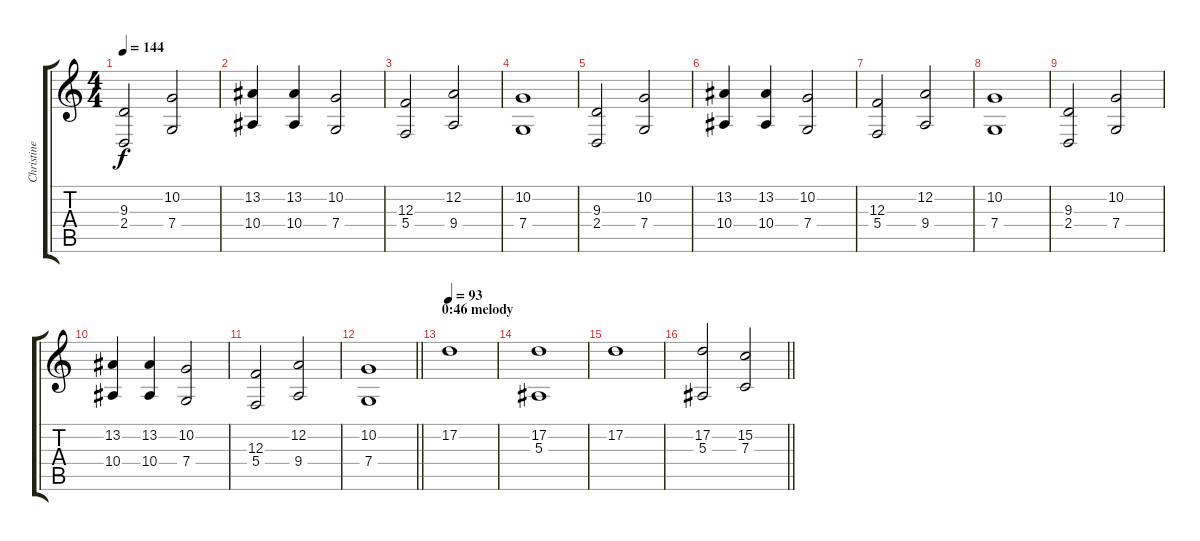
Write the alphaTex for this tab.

\track ("Christine S." "Christine ") {instrument synthstrings1}
\staff {score tabs}
\tuning (D4 A3 F3 C3 G2 D2) {hide}
\ts (4 4)
\tempo 144
\clef g2
\ks c
(9.3 2.4).2{dy f} (10.2 7.4).2 |
(13.2 10.4).4 (13.2 10.4).4 (10.2 7.4).2 |
(12.3 5.4).2 (12.2 9.4).2 |
(10.2 7.4).1 |
(9.3 2.4).2 (10.2 7.4).2 |
(13.2 10.4).4 (13.2 10.4).4 (10.2 7.4).2 |
(12.3 5.4).2 (12.2 9.4).2 |
(10.2 7.4).1 |
(9.3 2.4).2 (10.2 7.4).2 |
(13.2 10.4).4 (13.2 10.4).4 (10.2 7.4).2 |
(12.3 5.4).2 (12.2 9.4).2 |
\barLineRight lightlight
(10.2 7.4).1 |
\section ("" "0:46 melody")
\tempo 93
17.2.1 |
(17.2 5.3).1 |
17.2.1 |
\barLineRight lightlight
(17.2 5.3).2 (15.2 7.3).2
